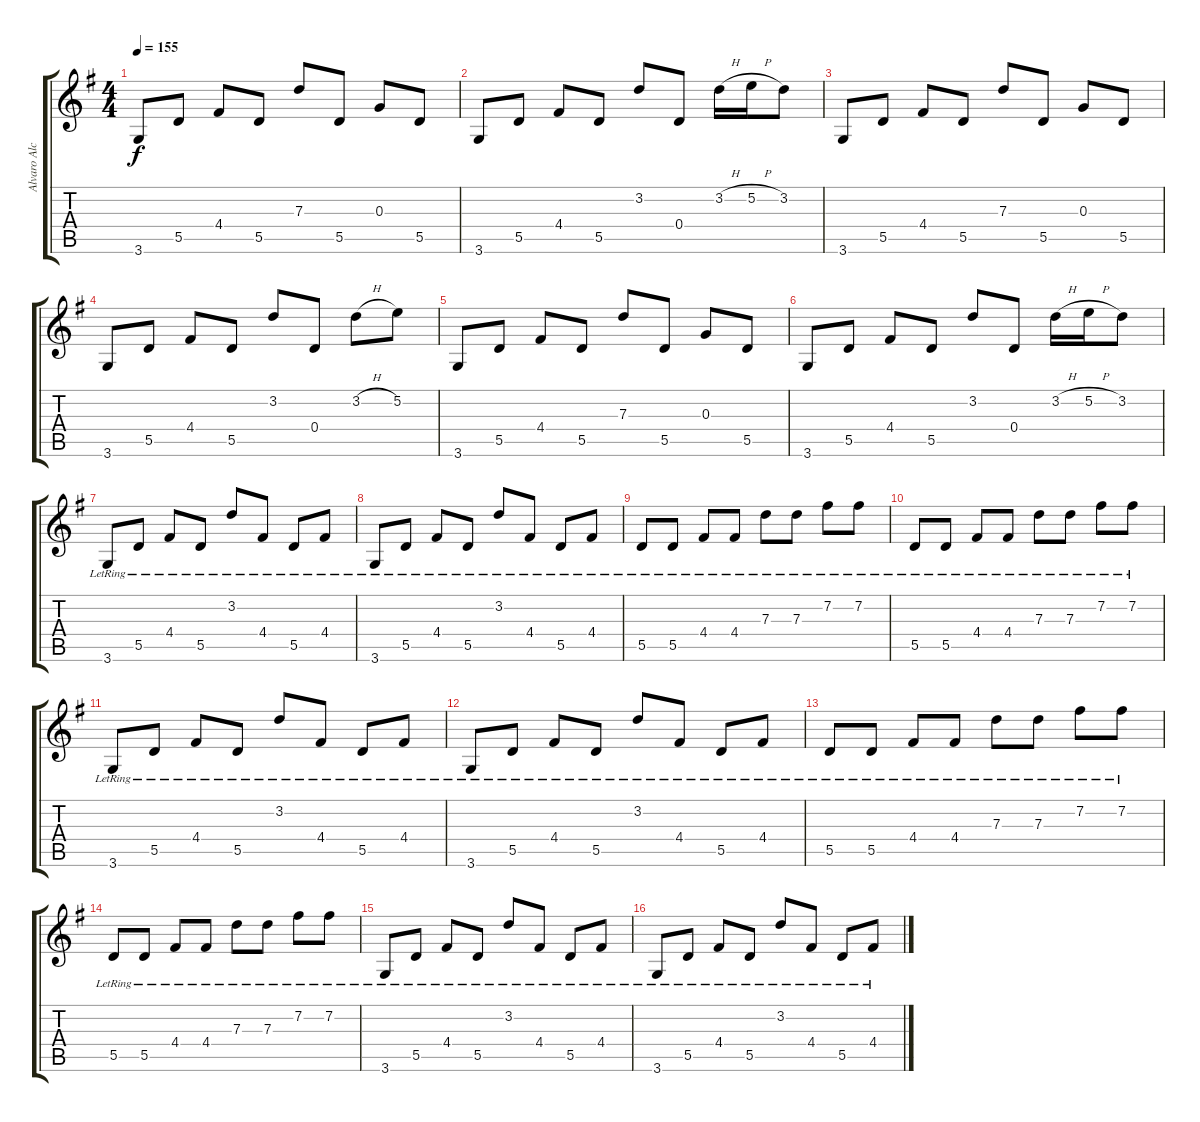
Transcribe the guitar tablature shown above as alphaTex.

\track ("Alvaro Alcala (rhythm)" "Alvaro Alc") {instrument electricguitarmuted}
\staff {score tabs}
\tuning (E4 B3 G3 D3 A2 E2) {hide}
\ts (4 4)
\tempo 155
\clef g2
\ks g
3.6.8{dy f} 5.5.8 4.4.8 5.5.8 7.3.8 5.5.8 0.3.8 5.5.8 |
3.6.8 5.5.8 4.4.8 5.5.8 3.2.8 0.4.8 3.2{h}.16 5.2{h}.16 3.2.8 |
3.6.8 5.5.8 4.4.8 5.5.8 7.3.8 5.5.8 0.3.8 5.5.8 |
3.6.8 5.5.8 4.4.8 5.5.8 3.2.8 0.4.8 3.2{h}.8 5.2.8 |
3.6.8 5.5.8 4.4.8 5.5.8 7.3.8 5.5.8 0.3.8 5.5.8 |
3.6.8 5.5.8 4.4.8 5.5.8 3.2.8 0.4.8 3.2{h}.16 5.2{h}.16 3.2.8 |
3.6{lr}.8 5.5{lr}.8 4.4{lr}.8 5.5{lr}.8 3.2{lr}.8 4.4{lr}.8 5.5{lr}.8 4.4{lr}.8 |
3.6{lr}.8 5.5{lr}.8 4.4{lr}.8 5.5{lr}.8 3.2{lr}.8 4.4{lr}.8 5.5{lr}.8 4.4{lr}.8 |
5.5{lr}.8 5.5{lr}.8 4.4{lr}.8 4.4{lr}.8 7.3{lr}.8 7.3{lr}.8 7.2{lr}.8 7.2{lr}.8 |
5.5{lr}.8 5.5{lr}.8 4.4{lr}.8 4.4{lr}.8 7.3{lr}.8 7.3{lr}.8 7.2{lr}.8 7.2{lr}.8 |
3.6{lr}.8 5.5{lr}.8 4.4{lr}.8 5.5{lr}.8 3.2{lr}.8 4.4{lr}.8 5.5{lr}.8 4.4{lr}.8 |
3.6{lr}.8 5.5{lr}.8 4.4{lr}.8 5.5{lr}.8 3.2{lr}.8 4.4{lr}.8 5.5{lr}.8 4.4{lr}.8 |
5.5{lr}.8 5.5{lr}.8 4.4{lr}.8 4.4{lr}.8 7.3{lr}.8 7.3{lr}.8 7.2{lr}.8 7.2{lr}.8 |
5.5{lr}.8 5.5{lr}.8 4.4{lr}.8 4.4{lr}.8 7.3{lr}.8 7.3{lr}.8 7.2{lr}.8 7.2{lr}.8 |
3.6{lr}.8 5.5{lr}.8 4.4{lr}.8 5.5{lr}.8 3.2{lr}.8 4.4{lr}.8 5.5{lr}.8 4.4{lr}.8 |
3.6{lr}.8 5.5{lr}.8 4.4{lr}.8 5.5{lr}.8 3.2{lr}.8 4.4{lr}.8 5.5{lr}.8 4.4{lr}.8
